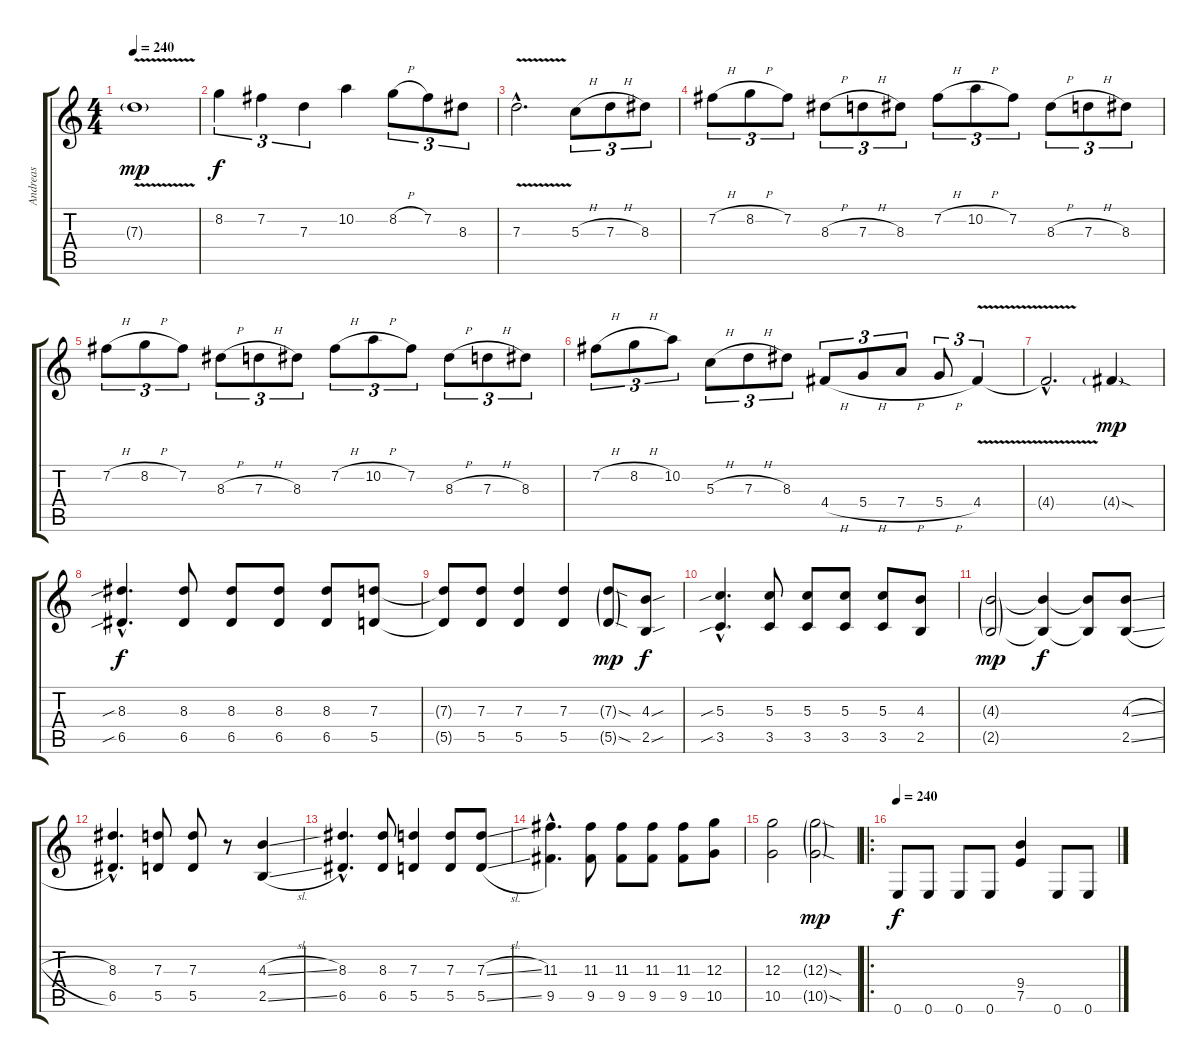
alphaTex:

\track ("Andreas" "Andreas") {instrument overdrivenguitar}
\staff {score tabs}
\tuning (E4 B3 G3 D3 A2 E2) {hide}
\ts (4 4)
\tempo 240
\clef g2
\ks c
7.3{v g}.1{dy mp} |
8.2.4{tu (3 2) dy f} 7.2.4{tu (3 2)} 7.3.4{tu (3 2)} 10.2.4 8.2{h}.8{tu (3 2)} 7.2.8{tu (3 2)} 8.3.8{tu (3 2)} |
7.3{v hac}.2{d} 5.3{h}.8{tu (3 2)} 7.3{h}.8{tu (3 2)} 8.3.8{tu (3 2)} |
7.2{h}.8{tu (3 2)} 8.2{h}.8{tu (3 2)} 7.2.8{tu (3 2)} 8.3{h}.8{tu (3 2)} 7.3{h}.8{tu (3 2)} 8.3.8{tu (3 2)} 7.2{h}.8{tu (3 2)} 10.2{h}.8{tu (3 2)} 7.2.8{tu (3 2)} 8.3{h}.8{tu (3 2)} 7.3{h}.8{tu (3 2)} 8.3.8{tu (3 2)} |
7.2{h}.8{tu (3 2)} 8.2{h}.8{tu (3 2)} 7.2.8{tu (3 2)} 8.3{h}.8{tu (3 2)} 7.3{h}.8{tu (3 2)} 8.3.8{tu (3 2)} 7.2{h}.8{tu (3 2)} 10.2{h}.8{tu (3 2)} 7.2.8{tu (3 2)} 8.3{h}.8{tu (3 2)} 7.3{h}.8{tu (3 2)} 8.3.8{tu (3 2)} |
7.2{h}.8{tu (3 2)} 8.2{h}.8{tu (3 2)} 10.2.8{tu (3 2)} 5.3{h}.8{tu (3 2)} 7.3{h}.8{tu (3 2)} 8.3.8{tu (3 2)} 4.4{h}.8{tu (3 2)} 5.4{h}.8{tu (3 2)} 7.4{h}.8{tu (3 2)} 5.4{h}.8{tu (3 2)} 4.4{v}.4{tu (3 2)} |
4.4{hac t}.2{d} 4.4{sod g}.4{dy mp} |
(8.3{sib hac} 6.5{sib hac}).4{d dy f} (8.3 6.5).8 (8.3 6.5).8 (8.3 6.5).8 (8.3 6.5).8 (7.3 5.5).8 |
(7.3{t} 5.5{t}).8 (7.3 5.5).8 (7.3 5.5).4 (7.3 5.5).4 (7.3{sod g} 5.5{sod g}).8{dy mp} (4.3{sou} 2.5{sou}).8{dy f} |
(5.3{sib hac} 3.5{sib hac}).4{d} (5.3 3.5).8 (5.3 3.5).8 (5.3 3.5).8 (5.3 3.5).8 (4.3 2.5).8 |
(4.3{g} 2.5{g}).2{dy mp} (4.3{t} 2.5{t}).4{dy f} (4.3{t} 2.5{t}).8 (4.3{sl} 2.5{sl}).8 |
(8.3{hac} 6.5{hac}).4{d} (7.3 5.5).8 (7.3 5.5).8 r.8 (4.3{sl} 2.5{sl}).4 |
(8.3{hac} 6.5{hac}).4{d} (8.3 6.5).8 (7.3 5.5).4 (7.3 5.5).8 (7.3{sl} 5.5{sl}).8 |
(11.3{hac} 9.5{hac}).4{d} (11.3 9.5).8 (11.3 9.5).8 (11.3 9.5).8 (11.3 9.5).8 (12.3 10.5).8 |
(12.3 10.5).2 (12.3{sod g} 10.5{sod g}).2{dy mp} |
\ro
\tempo 240
0.6.8{dy f} 0.6.8 0.6.8 0.6.8 (9.4 7.5).4 0.6.8 0.6.8
